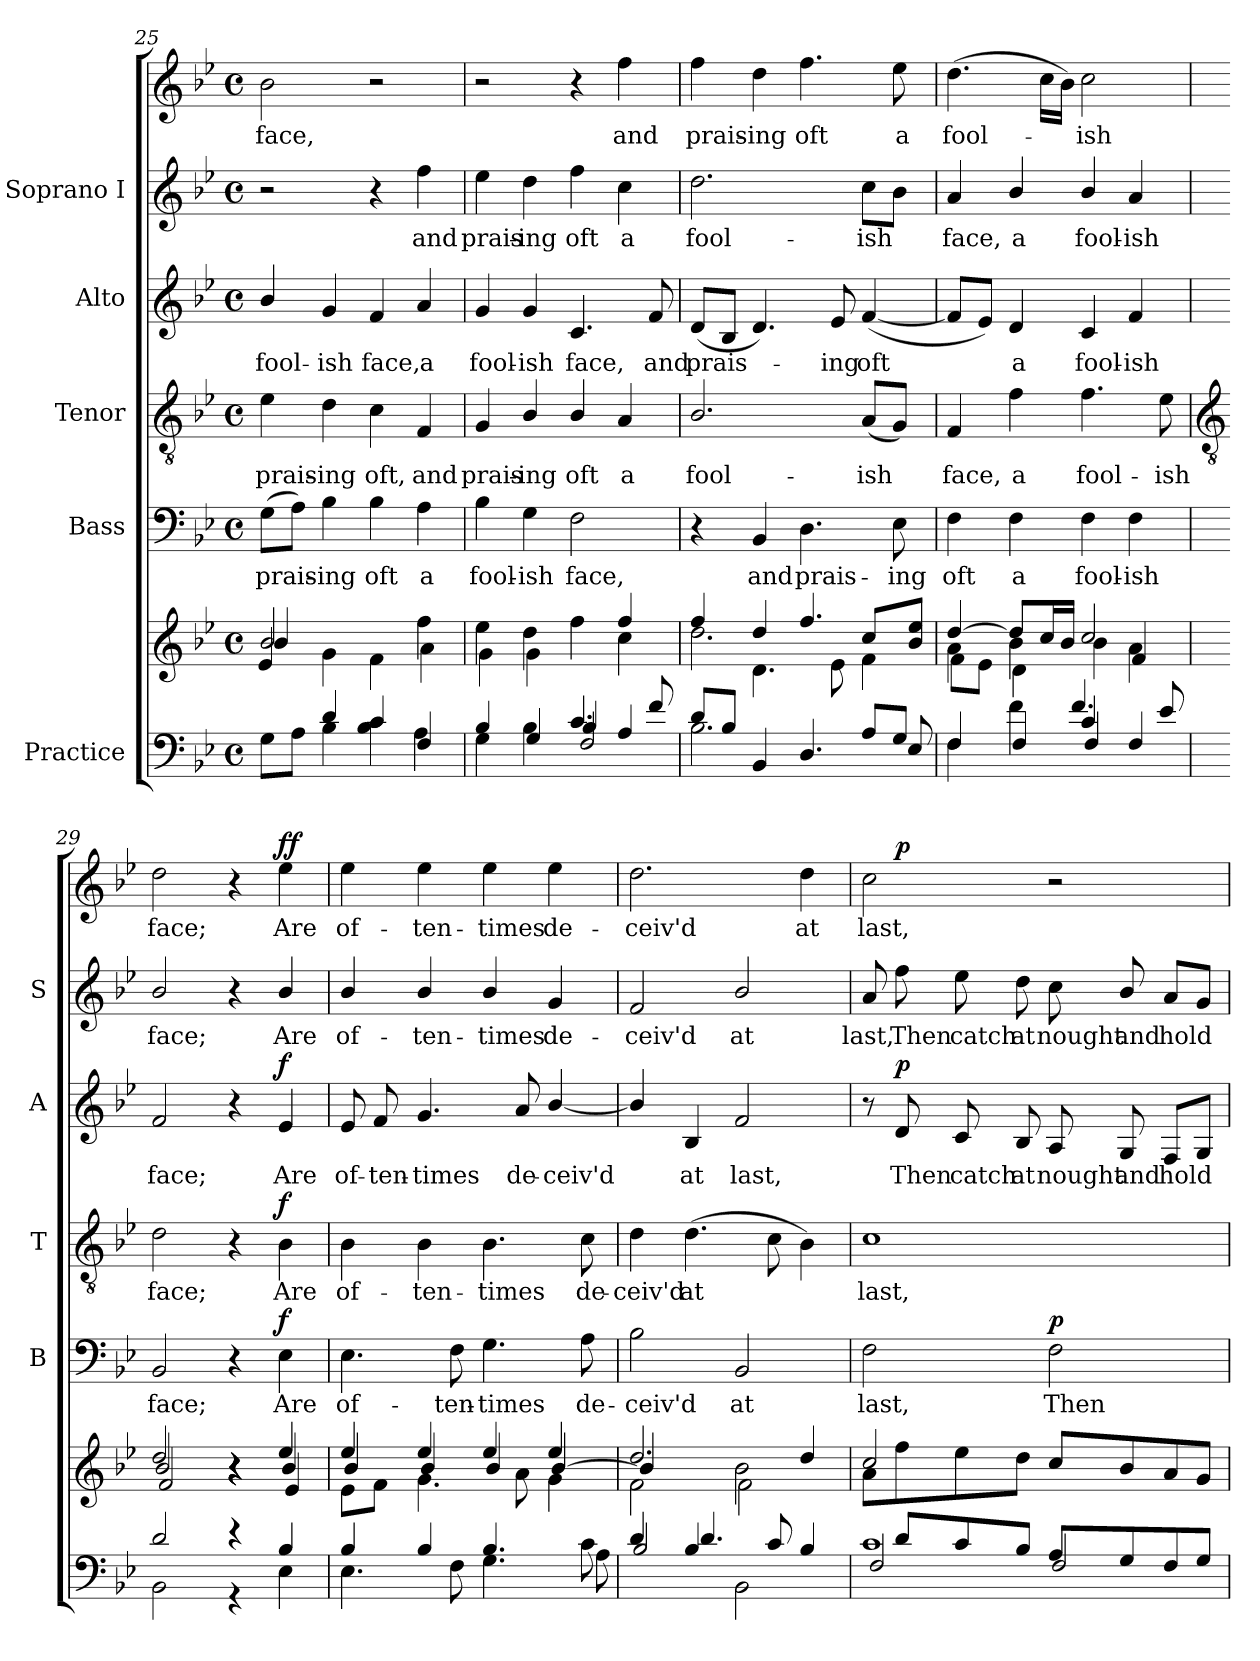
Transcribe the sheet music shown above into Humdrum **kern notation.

**kern	**kern	**kern	**text	**dynam	**kern	**text	**dynam	**kern	**text	**dynam	**kern	**text	**kern	**text	**dynam
*part5	*part5	*part4	*part4	*part4	*part3	*part3	*part3	*part2	*part2	*part2	*part1	*part1	*part1	*part1	*part1
*staff7	*staff6	*staff5	*staff5	*staff5	*staff4	*staff4	*staff4	*staff3	*staff3	*staff3	*staff2	*staff2	*staff1	*staff1	*staff1/2
*I"Practice	*	*I"Bass	*	*	*I"Tenor	*	*	*I"Alto	*	*	*I"Soprano I	*	*	*	*
*	*	*I'B	*	*	*I'T	*	*	*I'A	*	*	*I'S	*	*	*	*
*clefF4	*clefG2	*clefF4	*	*	*clefGv2	*	*	*clefG2	*	*	*clefG2	*	*clefG2	*	*
*k[b-e-]	*k[b-e-]	*k[b-e-]	*	*	*k[b-e-]	*	*	*k[b-e-]	*	*	*k[b-e-]	*	*k[b-e-]	*	*
*B-:	*B-:	*B-:	*	*	*B-:	*	*	*B-:	*	*	*B-:	*	*B-:	*	*
*M4/4	*M4/4	*M4/4	*	*	*M4/4	*	*	*M4/4	*	*	*M4/4	*	*M4/4	*	*
*met(c)	*met(c)	*met(c)	*	*	*met(c)	*	*	*met(c)	*	*	*met(c)	*	*met(c)	*	*
=25	=25	=25	=25	=25	=25	=25	=25	=25	=25	=25	=25	=25	=25	=25	=25
*^	*^	*	*	*	*	*	*	*	*	*	*	*	*	*	*
*	*	*	*^	*	*	*	*	*	*	*	*	*	*	*	*	*	*
*	*	*	*	*^	*	*	*	*	*	*	*	*	*	*	*	*	*	*
*	*	*	*	*	*^	*	*	*	*	*	*	*	*	*	*	*	*	*	*
!	!	!	!	!	!	!	!	!LO:LY:b	!	!	!LO:LY:b	!	!	!LO:LY:b	!	!	!	!	!LO:LY:b	!
4ryy	8GL	2b-/	2ryy	1ryy	4b-/	4e-	(>8GL	prais-	.	4e-	prais-	.	4b-/	fool-	.	2r	.	2b-	face,	.
.	8AJ	.	.	.	.	.	8AJ)	.	.	.	.	.	.	.	.	.	.	.	.	.
!	!	!	!	!	!	!	!	!LO:LY:b	!	!	!LO:LY:b	!	!	!LO:LY:b	!	!	!	!	!	!
4d	4B-	.	.	.	4g	2.ryy	4B-	ing	.	4d	-ing	.	4g	-ish	.	.	.	.	.	.
!	!	!	!	!	!	!	!	!LO:LY:b	!	!	!LO:LY:b	!	!	!LO:LY:b	!	!	!	!	!	!
4c	4B- 4c	2ryy	4ryy	.	4f	.	4B-	oft	.	4c	oft,	.	4f	face,	.	4r	.	2r	.	.
!	!	!	!	!	!	!	!	!LO:LY:b	!	!	!LO:LY:b	!	!	!LO:LY:b	!	!	!LO:LY:b	!	!	!
4F	4A	.	4ff	.	4a\	.	4A	a	.	4F	and	.	4a	a	.	4ff	and	.	.	.
*	*	*	*	*	*v	*v	*	*	*	*	*	*	*	*	*	*	*	*	*	*
=26	=26	=26	=26	=26	=26	=26	=26	=26	=26	=26	=26	=26	=26	=26	=26	=26	=26	=26	=26
*	*^	*	*	*	*	*	*	*	*	*	*	*	*	*	*	*	*	*	*
!	!	!	!	!	!	!	!	!LO:LY:b	!	!	!LO:LY:b	!	!	!LO:LY:b	!	!	!LO:LY:b	!	!	!
2ryy	4G	4B-	2ryy	4ee-	1ryy	4g\	4B-	fool-	.	4G	prais-	.	4g	fool-	.	4ee-	prais-	2r	.	.
!	!	!	!	!	!	!	!	!LO:LY:b	!	!	!LO:LY:b	!	!	!LO:LY:b	!	!	!LO:LY:b	!	!	!
.	4B-	4G	.	4dd	.	4g\	4G	-ish	.	4B-/	-ing	.	4g	-ish	.	4dd	-ing	.	.	.
!	!	!	!	!	!	!	!	!LO:LY:b	!	!	!LO:LY:b	!	!	!LO:LY:b	!	!	!LO:LY:b	!	!	!
4.c/	4B-/	2F	4ryy	4ff	.	2ryy	2F	face,	.	4B-/	oft	.	4.c	face,	.	4ff	oft	4r	.	.
!	!	!	!	!	!	!	!	!	!	!	!LO:LY:b	!	!	!	!	!	!LO:LY:b	!	!LO:LY:b	!
.	4A/	.	4ff	4cc	.	.	.	.	.	4A	a	.	.	.	.	4cc	a	4ff	and	.
!	!	!	!	!	!	!	!	!	!	!	!	!	!	!LO:LY:b	!	!	!	!	!	!
8f/	.	.	.	.	.	.	.	.	.	.	.	.	8f	and	.	.	.	.	.	.
=27	=27	=27	=27	=27	=27	=27	=27	=27	=27	=27	=27	=27	=27	=27	=27	=27	=27	=27	=27	=27
!	!	!	!	!	!	!	!	!	!	!	!LO:LY:b	!	!	!LO:LY:b	!	!	!LO:LY:b	!	!LO:LY:b	!
8d/L	2.B-	4ryy	4ff/	2.dd	1ryy	4ryy	4r	.	.	2.B-/	fool-	.	(<8dL	prais-	.	2.dd	fool-	4ff	prais-	.
8B-/J	.	.	.	.	.	.	.	.	.	.	.	.	8B-J	.	.	.	.	.	.	.
!	!	!	!	!	!	!	!	!LO:LY:b	!	!	!	!	!	!	!	!	!	!	!LO:LY:b	!
2.ryy	.	4BB-	4dd/	.	.	4.d\	4BB-	and	.	.	.	.	4.d)	.	.	.	.	4dd	-ing	.
!	!	!	!	!	!	!	!	!LO:LY:b	!	!	!	!	!	!	!	!	!	!	!LO:LY:b	!
.	.	4.D	4.ff/	.	.	.	4.D	prais-	.	.	.	.	.	.	.	.	.	4.ff	oft	.
!	!	!	!	!	!	!	!	!	!	!	!	!	!	!LO:LY:b	!	!	!	!	!	!
.	.	.	.	.	.	8e-\	.	.	.	.	.	.	8e-	ing	.	.	.	.	.	.
!	!	!	!	!	!	!	!	!	!	!	!LO:LY:b	!	!	!LO:LY:b	!	!	!LO:LY:b	!	!	!
.	8A/L	.	.	8cc/L	.	4f\	.	.	.	(<8AL	-ish	.	(<[4f	oft	.	8ccL	-ish	.	.	.
!	!	!	!	!	!	!	!	!LO:LY:b	!	!	!	!	!	!	!	!	!	!	!LO:LY:b	!
.	8G/J	8E-	8ee-yy	8b-/ 8ee-/J	.	.	8E-	-ing	.	8GJ)	.	.	.	.	.	8b-J	.	8ee-	a	.
*	*	*	*	*	*v	*v	*	*	*	*	*	*	*	*	*	*	*	*	*	*
=28	=28	=28	=28	=28	=28	=28	=28	=28	=28	=28	=28	=28	=28	=28	=28	=28	=28	=28	=28
*	*	*^	*	*	*	*	*	*	*	*	*	*	*	*	*	*	*	*	*
!	!	!	!	!	!	!	!	!LO:LY:b	!	!	!LO:LY:b	!	!	!	!	!	!LO:LY:b	!	!LO:LY:b	!
2ryy	4F	4F	1ryy	[4dd/	4a	8f\L	4F	oft	.	4F	face,	.	8fL]	.	.	4a	face,	(>4.dd	fool-	.
.	.	.	.	.	.	8e-\J	.	.	.	.	.	.	8e-J)	.	.	.	.	.	.	.
!	!	!	!	!	!	!	!	!LO:LY:b	!	!	!LO:LY:b	!	!	!LO:LY:b	!	!	!LO:LY:b	!	!	!
.	4f	4F	.	8dd/L]	4b-	4d\	4F	a	.	4f	a	.	4d	a	.	4b-/	a	.	.	.
.	.	.	.	16cc/L	.	.	.	.	.	.	.	.	.	.	.	.	.	16ccLL	.	.
.	.	.	.	16b-/JJ	.	.	.	.	.	.	.	.	.	.	.	.	.	16b-JJ)	.	.
!	!	!	!	!	!	!	!	!LO:LY:b	!	!	!LO:LY:b	!	!	!LO:LY:b	!	!	!LO:LY:b	!	!LO:LY:b	!
4c	4.f/	4F	.	2cc/	4b-	4ryy	4F	fool-	.	4.f	fool-	.	4c	fool-	.	4b-/	fool-	2cc	ish	.
!	!	!	!	!	!	!	!	!LO:LY:b	!	!	!	!	!	!LO:LY:b	!	!	!LO:LY:b	!	!	!
4ryy	.	4F	.	.	4a	4f	4F	-ish	.	.	.	.	4f	-ish	.	4a	-ish	.	.	.
!	!	!	!	!	!	!	!	!	!	!	!LO:LY:b	!	!	!	!	!	!	!	!	!
.	8e-/	.	.	.	.	.	.	.	.	8e-	-ish	.	.	.	.	.	.	.	.	.
*v	*v	*v	*v	*	*	*	*	*	*	*	*	*	*	*	*	*	*	*	*	*
!!LO:LB:g=z
=29	=29	=29	=29	=29	=29	=29	=29	=29	=29	=29	=29	=29	=29	=29	=29	=29	=29
*	*	*	*	*	*	*	*clefGv2	*	*	*	*	*	*	*	*	*	*
*^	*	*	*	*	*	*	*	*	*	*	*	*	*	*	*	*	*
!	!	!	!	!	!	!LO:LY:b	!	!	!LO:LY:b	!	!	!LO:LY:b	!	!	!LO:LY:b	!	!LO:LY:b	!
2d	2BB-	2dd/	2b-/	2f	2BB-	face;	.	2d	face;	.	2f	face;	.	2b-/	face;	2dd	face;	.
4r	4r	4r	4r	4r	4r	.	.	4r	.	.	4r	.	.	4r	.	4r	.	.
!	!	!	!	!	!	!LO:LY:b	!LO:DY:b	!	!LO:LY:b	!LO:DY:b	!	!LO:LY:b	!LO:DY:b	!	!LO:LY:b	!	!LO:LY:b	!LO:DY:b=2
!	!	!	!	!	!	!	!	!	!	!	!	!	!	!	!	!	!	!LO:DY:n=1:b
4B-	4E-	4ee-/	4b-/	4e-	4E-	Are	f	4B-	Are	f	4e-	Are	f	4b-/	Are	4ee-	Are	f f
=30	=30	=30	=30	=30	=30	=30	=30	=30	=30	=30	=30	=30	=30	=30	=30	=30	=30	=30
!	!	!	!	!	!	!LO:LY:b	!	!	!LO:LY:b	!	!	!LO:LY:b	!	!	!LO:LY:b	!	!LO:LY:b	!
4B-	4.E-	4ee-/	4b-/	8e-\L	4.E-	of-	.	4B-	of-	.	8e-	of-	.	4b-/	-of-	4ee-	of-	.
!	!	!	!	!	!	!	!	!	!	!	!	!LO:LY:b	!	!	!	!	!	!
.	.	.	.	8f\J	.	.	.	.	.	.	8f	-ten-	.	.	.	.	.	.
!	!	!	!	!	!	!	!	!	!LO:LY:b	!	!	!LO:LY:b	!	!	!LO:LY:b	!	!LO:LY:b	!
4B-	.	4ee-/	4b-/	4.g\	.	.	.	4B-	-ten-	.	4.g	-times	.	4b-/	-ten-	4ee-	-ten-	.
!	!	!	!	!	!	!LO:LY:b	!	!	!	!	!	!	!	!	!	!	!	!
.	8F	.	.	.	8F	-ten-	.	.	.	.	.	.	.	.	.	.	.	.
!	!	!	!	!	!	!LO:LY:b	!	!	!LO:LY:b	!	!	!	!	!	!LO:LY:b	!	!LO:LY:b	!
4.B-	4.G	4ee-/	4b-/	.	4.G	-times	.	4.B-	-times	.	.	.	.	4b-/	-times	4ee-	-times	.
!	!	!	!	!	!	!	!	!	!	!	!	!LO:LY:b	!	!	!	!	!	!
.	.	.	.	8a\	.	.	.	.	.	.	8a	de-	.	.	.	.	.	.
!	!	!	!	!	!	!	!	!	!	!	!	!LO:LY:b	!	!	!LO:LY:b	!	!LO:LY:b	!
.	.	4ee-	4g\	[4b-	.	.	.	.	.	.	[4b-/	-ceiv'd	.	4g	de-	4ee-	de-	.
!	!	!	!	!	!	!LO:LY:b	!	!	!LO:LY:b	!	!	!	!	!	!	!	!	!
8c\	8A	.	.	.	8A	de-	.	8c	de-	.	.	.	.	.	.	.	.	.
=31	=31	=31	=31	=31	=31	=31	=31	=31	=31	=31	=31	=31	=31	=31	=31	=31	=31	=31
*	*^	*	*	*	*	*	*	*	*	*	*	*	*	*	*	*	*	*
!	!	!	!	!	!	!	!LO:LY:b	!	!	!LO:LY:b	!	!	!	!	!	!LO:LY:b	!	!LO:LY:b	!
4ryy	4d/	2B-	2.dd/	2f\	4b-]	2B-	-ceiv'd	.	4d	-ceiv'd	.	4b-/]	.	.	2f	ceiv'd	2.dd	-ceiv'd	.
!	!	!	!	!	!	!	!	!	!	!LO:LY:b	!	!	!LO:LY:b	!	!	!	!	!	!
4B-	4.d/	.	.	.	4ryy	.	.	.	(>4.d	at	.	4B-	at	.	.	.	.	.	.
!	!	!	!	!	!	!	!LO:LY:b	!	!	!	!	!	!LO:LY:b	!	!	!LO:LY:b	!	!	!
2ryy	.	2BB-\	.	2b-	2f\	2BB-	at	.	.	.	.	2f	last,	.	2b-/	at	.	.	.
.	8c/	.	.	.	.	.	.	.	8c	.	.	.	.	.	.	.	.	.	.
!	!	!	!	!	!	!	!	!	!	!	!	!	!	!	!	!	!	!LO:LY:b	!
.	4B-/	.	4dd/	.	.	.	.	.	4B-)	.	.	.	.	.	.	.	4dd	at	.
=32	=32	=32	=32	=32	=32	=32	=32	=32	=32	=32	=32	=32	=32	=32	=32	=32	=32	=32	=32
!	!	!	!	!	!	!	!LO:LY:b	!	!	!LO:LY:b	!	!	!	!	!	!LO:LY:b	!	!LO:LY:b	!
8ryy	1c	2F	2cc/	8aL	8ryy	2F	last,	.	1c	last,	.	8r	.	.	8a	last,	2cc	last,	.
!	!	!	!	!	!	!	!	!	!	!	!	!	!LO:LY:b	!LO:DY:b	!	!LO:LY:b	!	!	!LO:DY:b=2
8d/L	.	.	.	8ff	2..ryy	.	.	.	.	.	.	8d	Then	p	8ff	Then	.	.	p
!	!	!	!	!	!	!	!	!	!	!	!	!	!LO:LY:b	!	!	!LO:LY:b	!	!	!
8c/	.	.	.	8ee-	.	.	.	.	.	.	.	8c	catch	.	8ee-	catch	.	.	.
!	!	!	!	!	!	!	!	!	!	!	!	!	!LO:LY:b	!	!	!LO:LY:b	!	!	!
8B-/J	.	.	.	8ddJ	.	.	.	.	.	.	.	8B-	at	.	8dd	at	.	.	.
!	!	!	!	!	!	!	!LO:LY:b	!LO:DY:b	!	!	!	!	!LO:LY:b	!	!	!LO:LY:b	!	!	!
8A/L	.	2F	2ryy	8ccL	.	2F	Then	p	.	.	.	8A	nought	.	8cc	nought	2r	.	.
!	!	!	!	!	!	!	!	!	!	!	!	!	!LO:LY:b	!	!	!LO:LY:b	!	!	!
8G/	.	.	.	8b-/	.	.	.	.	.	.	.	8G	and	.	8b-/	and	.	.	.
!	!	!	!	!	!	!	!	!	!	!	!	!	!LO:LY:b	!	!	!LO:LY:b	!	!	!
8F/	.	.	.	8a	.	.	.	.	.	.	.	8FL	hold	.	8aL	hold	.	.	.
8G/J	.	.	.	8gJ	.	.	.	.	.	.	.	8GJ	.	.	8gJ	.	.	.	.
*v	*v	*v	*	*	*	*	*	*	*	*	*	*	*	*	*	*	*	*	*
*	*v	*v	*v	*	*	*	*	*	*	*	*	*	*	*	*	*	*
=	=	=	=	=	=	=	=	=	=	=	=	=	=	=	=
*-	*-	*-	*-	*-	*-	*-	*-	*-	*-	*-	*-	*-	*-	*-	*-
